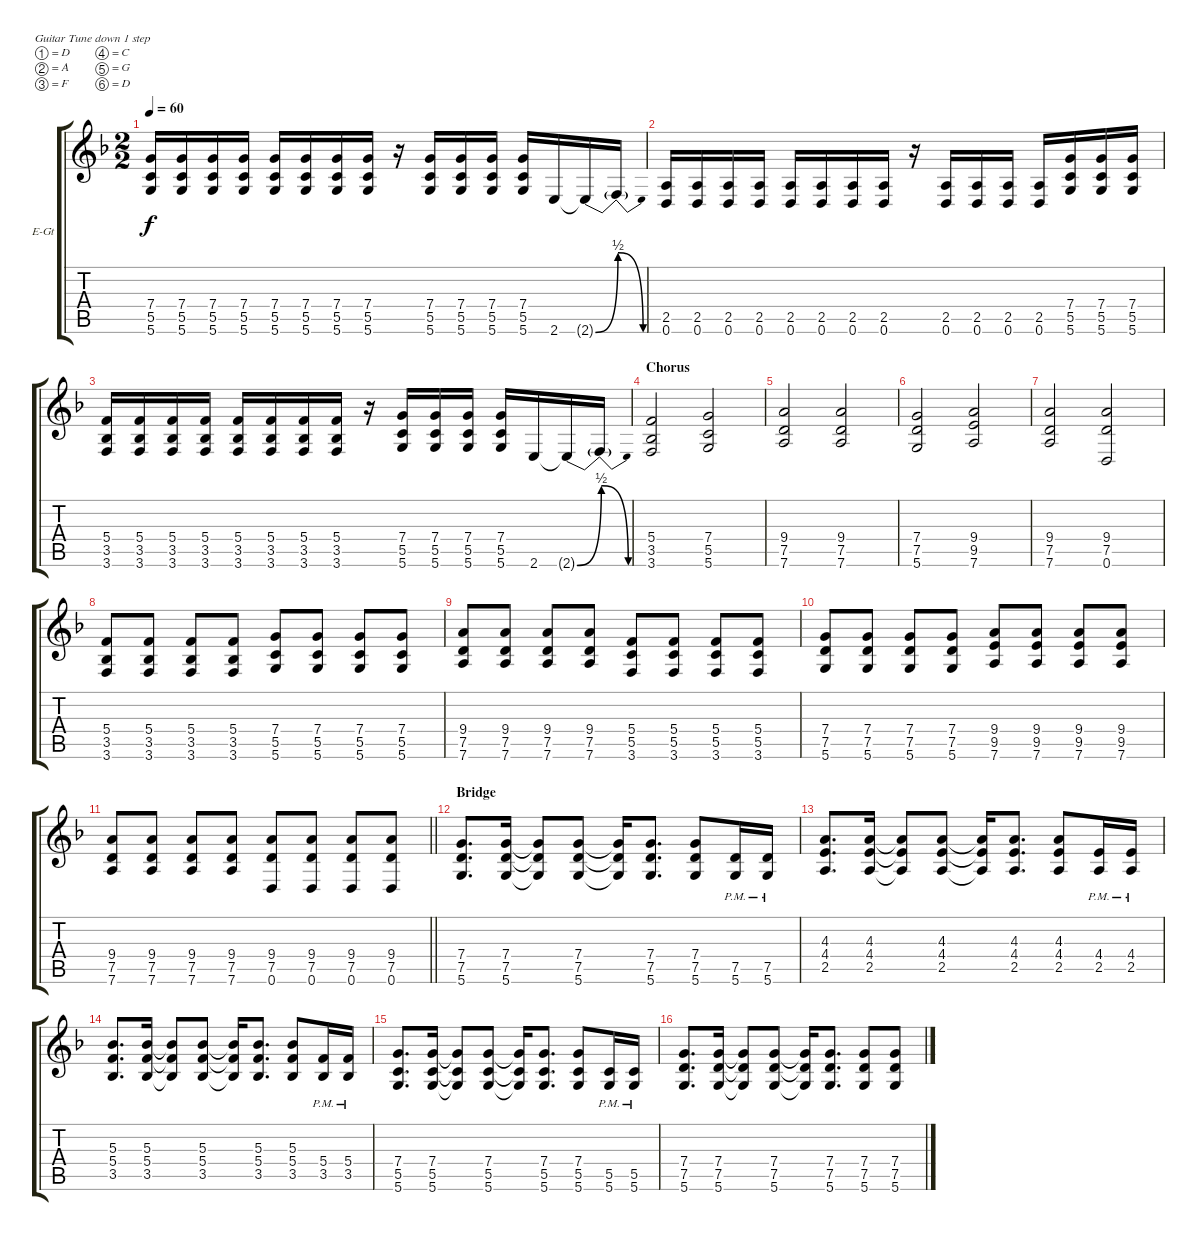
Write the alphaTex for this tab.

\bracketExtendMode groupsimilarinstruments
\firstSystemTrackNameOrientation horizontal
\otherSystemsTrackNameOrientation horizontal
\track ("Electric Guitar 1" "E-Gt") {instrument overdrivenguitar}
\staff {score tabs}
\tuning (D4 A3 F3 C3 G2 D2)
\ts (2 2)
\tempo 60
\clef g2
\ks dminor
(5.6 5.5 7.4).16{dy f} (5.6 5.5 7.4).16 (5.6 5.5 7.4).16 (5.6 5.5 7.4).16 (5.6 5.5 7.4).16 (5.6 5.5 7.4).16 (5.6 5.5 7.4).16 (5.6 5.5 7.4).16 r.16 (5.6 5.5 7.4).16 (5.6 5.5 7.4).16 (5.6 5.5 7.4).16 (5.6 5.5 7.4).16 2.6.16 2.6{be (bend 0 0 6.6 2) t}.16 2.6{be (release 0 2 15 0) t}.16 |
(0.6 2.5).16 (0.6 2.5).16 (0.6 2.5).16 (0.6 2.5).16 (0.6 2.5).16 (0.6 2.5).16 (0.6 2.5).16 (0.6 2.5).16 r.16 (0.6 2.5).16 (0.6 2.5).16 (0.6 2.5).16 (0.6 2.5).16 (5.5 5.6 7.4).16 (7.4 5.5 5.6).16 (7.4 5.5 5.6).16 |
(3.6 3.5 5.4).16 (3.6 3.5 5.4).16 (3.6 3.5 5.4).16 (3.6 3.5 5.4).16 (3.6 3.5 5.4).16 (3.6 3.5 5.4).16 (3.6 3.5 5.4).16 (3.6 3.5 5.4).16 r.16 (5.6 5.5 7.4).16 (5.6 5.5 7.4).16 (5.6 5.5 7.4).16 (5.6 5.5 7.4).16 2.6.16 2.6{be (bend 0 0 6.6 2) t}.16 2.6{be (release 0 2 15 0) t}.16 |
\section ("" "Chorus")
(3.6 3.5 5.4).2 (7.4 5.5 5.6).2 |
(7.6 7.5 9.4).2 (7.6 7.5 9.4).2 |
(5.6 7.5 7.4).2 (7.6 9.5 9.4).2 |
(7.6 7.5 9.4).2 (0.6 7.5 9.4).2 |
(3.6 3.5 5.4).8 (3.6 3.5 5.4).8 (3.6 3.5 5.4).8 (3.6 3.5 5.4).8 (5.6 5.5 7.4).8 (5.6 5.5 7.4).8 (5.6 5.5 7.4).8 (5.6 5.5 7.4).8 |
(7.6 7.5 9.4).8 (7.6 7.5 9.4).8 (7.6 7.5 9.4).8 (7.6 7.5 9.4).8 (3.6 5.5 5.4).8 (3.6 5.5 5.4).8 (3.6 5.5 5.4).8 (3.6 5.5 5.4).8 |
(5.6 7.5 7.4).8 (5.6 7.5 7.4).8 (5.6 7.5 7.4).8 (5.6 7.5 7.4).8 (7.6 9.5 9.4).8 (7.6 9.5 9.4).8 (7.6 9.5 9.4).8 (7.6 9.5 9.4).8 |
\barLineRight lightlight
(7.6 7.5 9.4).8 (7.6 7.5 9.4).8 (7.6 7.5 9.4).8 (7.6 7.5 9.4).8 (0.6 7.5 9.4).8 (0.6 7.5 9.4).8 (0.6 7.5 9.4).8 (0.6 7.5 9.4).8 |
\section ("" "Bridge")
(5.6 7.5 7.4).8{d} (5.6 7.5 7.4).16 (7.4{t} 7.5{t} 5.6{t}).8 (5.6 7.5 7.4).8 (5.6{t} 7.5{t} 7.4{t}).16 (7.4 7.5 5.6).8{d} (5.6 7.5 7.4).8 (5.6{pm} 7.5{pm}).16 (5.6{pm} 7.5{pm}).16 |
(2.5 4.4 4.3).8{d} (2.5 4.4 4.3).16 (4.4{t} 2.5{t} 4.3{t}).8 (2.5 4.4 4.3).8 (2.5{t} 4.4{t} 4.3{t}).16 (4.4 2.5 4.3).8{d} (2.5 4.4 4.3).8 (2.5{pm} 4.4{pm}).16 (2.5{pm} 4.4{pm}).16 |
(3.5 5.4 5.3).8{d} (3.5 5.4 5.3).16 (5.4{t} 3.5{t} 5.3{t}).8 (3.5 5.4 5.3).8 (3.5{t} 5.4{t} 5.3{t}).16 (5.4 3.5 5.3).8{d} (3.5 5.4 5.3).8 (3.5{pm} 5.4{pm}).16 (3.5{pm} 5.4{pm}).16 |
(5.5 7.4 5.6).8{d} (5.5 7.4 5.6).16 (7.4{t} 5.5{t} 5.6{t}).8 (5.5 7.4 5.6).8 (5.5{t} 7.4{t} 5.6{t}).16 (7.4 5.5 5.6).8{d} (5.5 7.4 5.6).8 (5.5{pm} 5.6{pm}).16 (5.5{pm} 5.6{pm}).16 |
(5.6 7.5 7.4).8{d} (5.6 7.5 7.4).16 (7.4{t} 7.5{t} 5.6{t}).8 (5.6 7.5 7.4).8 (5.6{t} 7.5{t} 7.4{t}).16 (7.4 7.5 5.6).8{d} (5.6 7.5 7.4).8 (5.6 7.5 7.4).8
